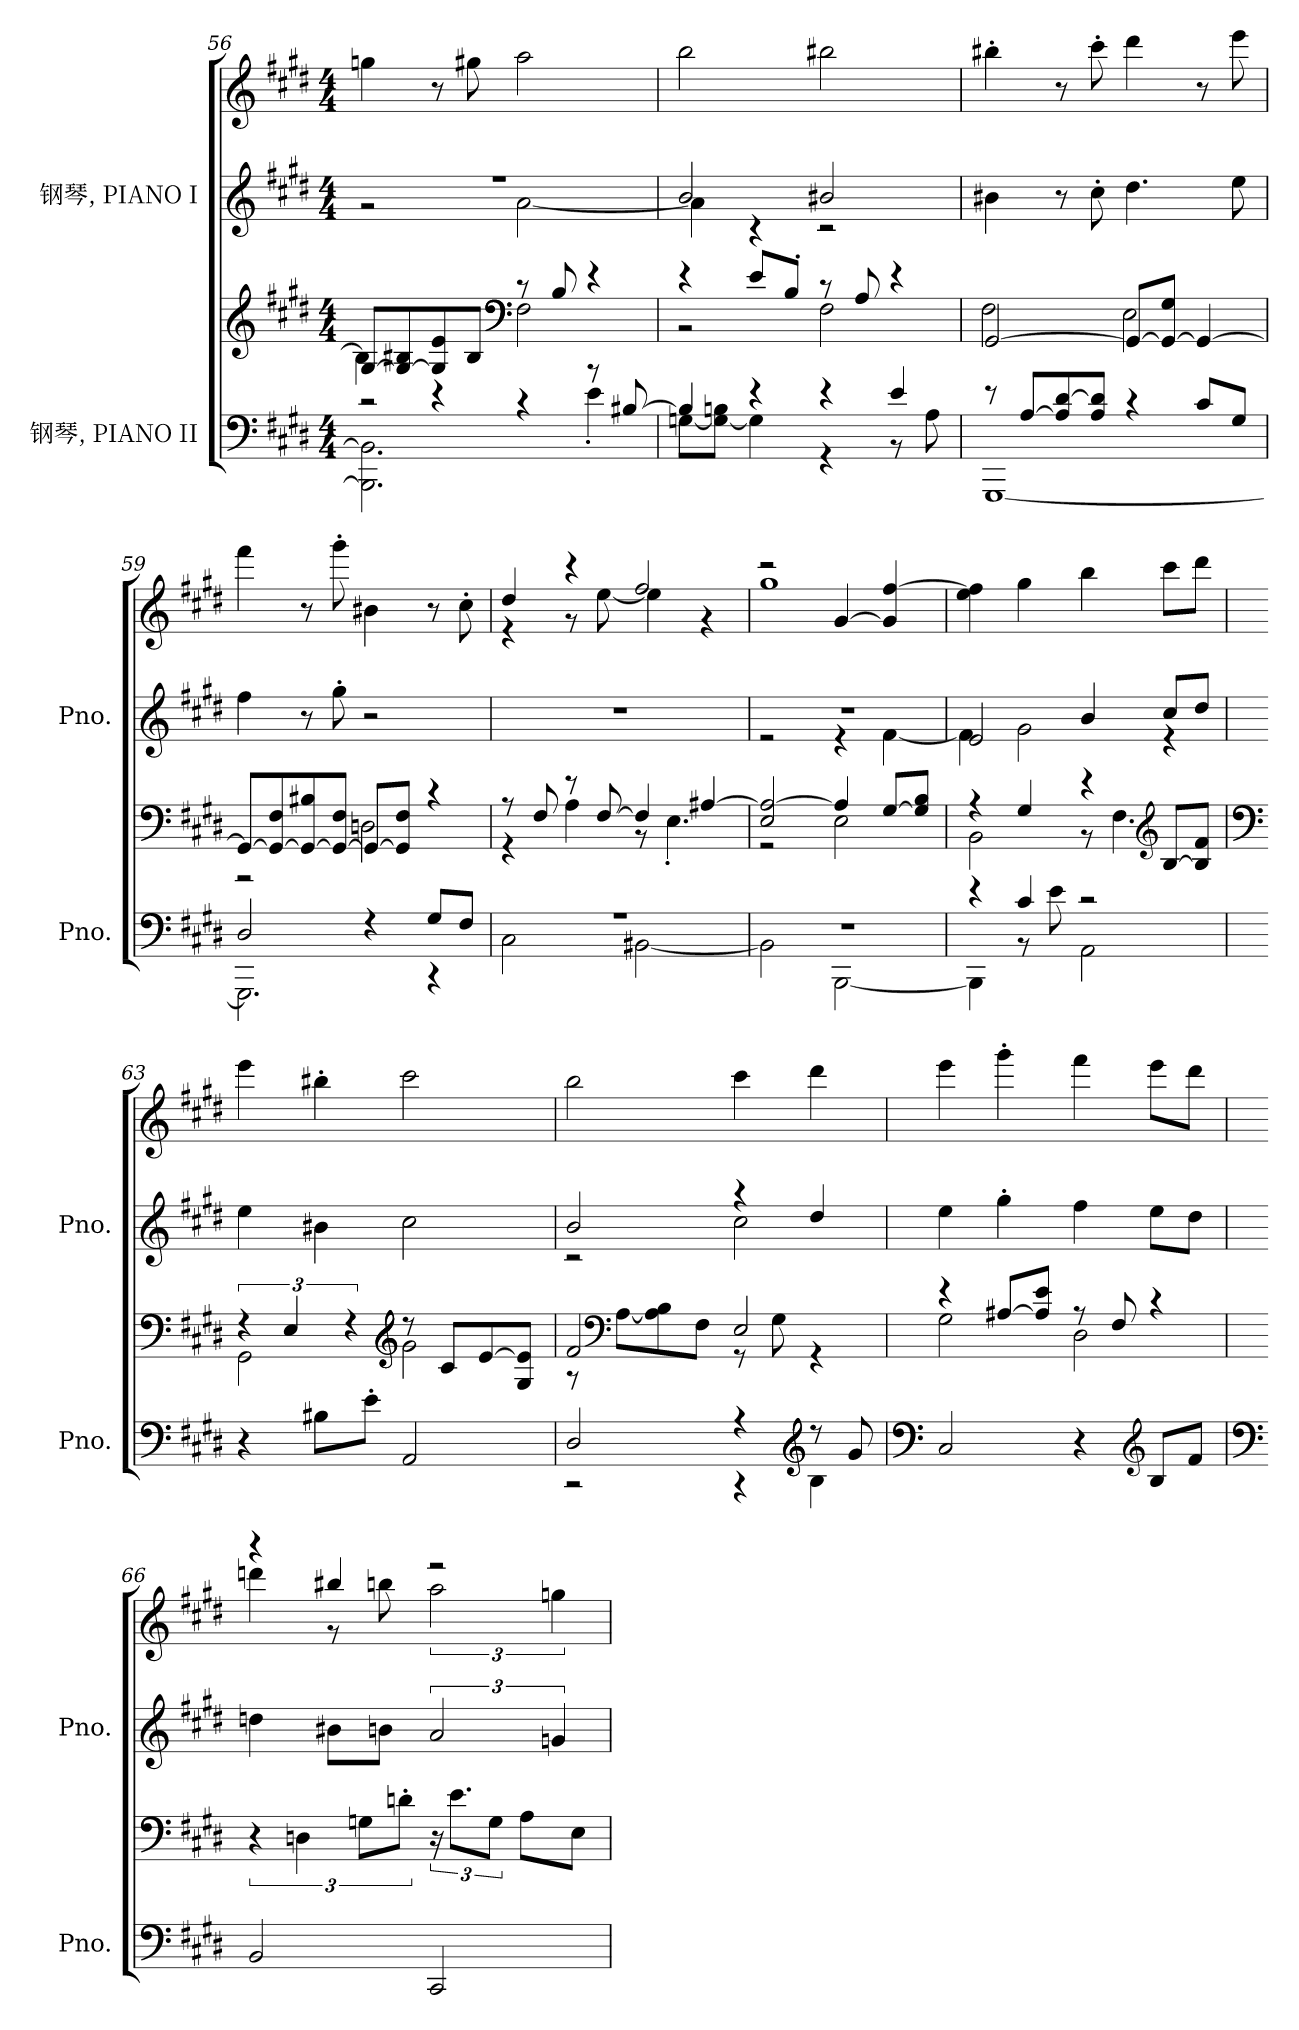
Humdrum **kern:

**kern	**kern	**kern	**kern
*part2	*part2	*part1	*part1
*staff4	*staff3	*staff2	*staff1
*I"钢琴, PIANO II	*	*I"钢琴, PIANO I	*
*I'Pno.	*	*I'Pno.	*
!!LO:PB:g=z
*clefF4	*clefG2	*clefG2	*clefG2
*k[f#c#g#d#]	*k[f#c#g#d#]	*k[f#c#g#d#]	*k[f#c#g#d#]
*M4/4	*M4/4	*M4/4	*M4/4
=56	=56	=56	=56
*^	*^	*^	*
2r	2.BBB#\] 2.BB#\]	[8G#/L	4B#\]	1r	2r	4ggn\
.	.	8G#/_ 8B#X/	.	.	.	.
.	.	8G#/] 8e/	4r	.	.	8r
.	.	8B#/J	.	.	.	8gg#X\
*	*	*clefF4	*	*	*	*
4r	.	8r	2F#\	.	[2a\	2aa\
.	.	8B#/	.	.	.	.
8r	4e'\	4r	.	.	.	.
[8B#X/	.	.	.	.	.	.
=57	=57	=57	=57	=57	=57	=57
4B#/]	[8Gn\L	4r	2r	2b/	4a\]	2bb\
.	8G\_ 8Bn\J	.	.	.	.	.
4r	4G\]	8e/L	.	.	4r	.
.	.	8B'/J	.	.	.	.
4r	4r	8r	2F#\	2b#X/	2r	2bb#X\
.	.	8A/	.	.	.	.
4e/	8r	4r	.	.	.	.
.	8A\	.	.	.	.	.
*	*	*	*	*v	*v	*
=58	=58	=58	=58	=58	=58
8r	[1GGG#	[2GG#/	2F#\	4b#X\	4bb#X'\
[8A/L	.	.	.	.	.
8A/] [8d#/	.	.	.	8r	8r
8A/ 8d#/]J	.	.	.	8cc#'\	8ccc#'\
4r	.	8GG#/L_	2E\	4.dd#\	4ddd#\
.	.	8GG#/_ 8G#/J	.	.	.
8c#/L	.	4GG#/_	.	.	8r
8G#/J	.	.	.	8ee\	8eee\
!!LO:LB:g=z
=59	=59	=59	=59	=59	=59
2D#/	2.GGG#\]	8GG#/L_	2r	4ff#\	4fff#\
.	.	8GG#/_ 8F#/	.	.	.
.	.	8GG#/_ 8B#X/	.	8r	8r
.	.	8GG#/_ 8F#/J	.	8gg#'\	8ggg#'\
4r	.	8GG#/L_	2Dn\	2r	4b#X\
.	.	8GG#/] 8F#/J	.	.	.
8G#/L	4r	4r	.	.	8r
8F#/J	.	.	.	.	8cc#'\
=60	=60	=60	=60	=60	=60
*	*	*	*	*	*^
1r	2C#\	8r	4r	1r	4dd#/	4r
.	.	8F#/	.	.	.	.
.	.	8r	4A\	.	4r	8r
.	.	[8F#/	.	.	.	[8ee\
.	[2BB#X\	4F#/]	8r	.	2ff#/	4ee\]
.	.	.	4.E'\	.	.	.
.	.	[4A#X/	.	.	.	4r
=61	=61	=61	=61	=61	=61	=61
*	*	*	*	*^	*	*
1r	2BB#\]	2E/ 2A#/_	2r	1r	2r	2r	1gg#
.	[2BBB\	4A#/]	2E\	.	4r	[4g#/	.
.	.	[8G#/L	.	.	[4f#\	4g#/] [4ff#/	.
.	.	8G#/] 8B/J	.	.	.	.	.
*	*	*	*	*	*	*v	*v
!!LO:LB:g=z
=62	=62	=62	=62	=62	=62	=62
4r	4BBB\]	4r	2BB\	2e/	4f#\]	4ee\ 4ff#\]
4c#/	8r	4G#/	.	.	2g#\	4gg#\
.	8e\	.	.	.	.	.
2r	2AA\	4r	8r	4b/	.	4bb\
.	.	.	4.F#\	.	.	.
*	*	*clefG2	*	*	*	*
.	.	[8B/L	.	8cc#/L	4r	8ccc#\L
.	.	8B/] 8f#/J	.	8dd#/J	.	8ddd#\J
*v	*v	*	*	*v	*v	*
=63	=63	=63	=63	=63
*	*clefF4	*	*	*
4r	6r	2GG#\	4ee\	4eee\
.	6E/	.	.	.
8B#X\L	.	.	4b#X\	4bb#X'\
.	6r	.	.	.
8e'\J	.	.	.	.
*	*clefG2	*	*	*
2AA/	8r	2g#\	2cc#\	2ccc#\
.	8c#/L	.	.	.
.	[8e/	.	.	.
.	8G#/ 8e/]J	.	.	.
=64	=64	=64	=64	=64
*^	*	*	*^	*
2D#/	2r	2f#/	8r	2b/	2r	2bb\
*	*	*clefF4	*	*	*	*
.	.	.	[8A\L	.	.	.
.	.	.	8A\] 8B\	.	.	.
.	.	.	8F#\J	.	.	.
4r	4r	2E/	8r	4r	2cc#\	4ccc#\
.	.	.	8G#\	.	.	.
*clefG2	*	*	*	*	*	*
8r	4B\	.	4r	4dd#/	.	4ddd#\
8g#/	.	.	.	.	.	.
*v	*v	*	*	*v	*v	*
!!LO:PB:g=z
=65	=65	=65	=65	=65
*clefF4	*	*	*	*
2C#/	4r	2G#\	4ee\	4eee\
.	[8A#X/L	.	4gg#'\	4ggg#'\
.	8A#/] 8e/J	.	.	.
4r	8r	2D#\	4ff#\	4fff#\
.	8F#/	.	.	.
*clefG2	*	*	*	*
8B/L	4r	.	8ee\L	8eee\L
8f#/J	.	.	8dd#\J	8ddd#\J
*	*v	*v	*	*
=66	=66	=66	=66
*clefF4	*	*	*
*	*	*	*^
2BB/	6r	4ddn\	4r	4dddn\
.	6Dn\	.	.	.
.	.	8b#X\L	4bb#X/	8r
.	12Gn\L	.	.	.
.	.	8bn\J	.	8bbn\
.	12dn'\J	.	.	.
2CC#/	24r	3a/	2r	3aa\
.	12.e\L	.	.	.
.	12G\J	.	.	.
.	8A\L	.	.	.
.	.	6gn/	.	6ggn\
.	8E\J	.	.	.
*	*	*	*v	*v
=	=	=	=
*-	*-	*-	*-
